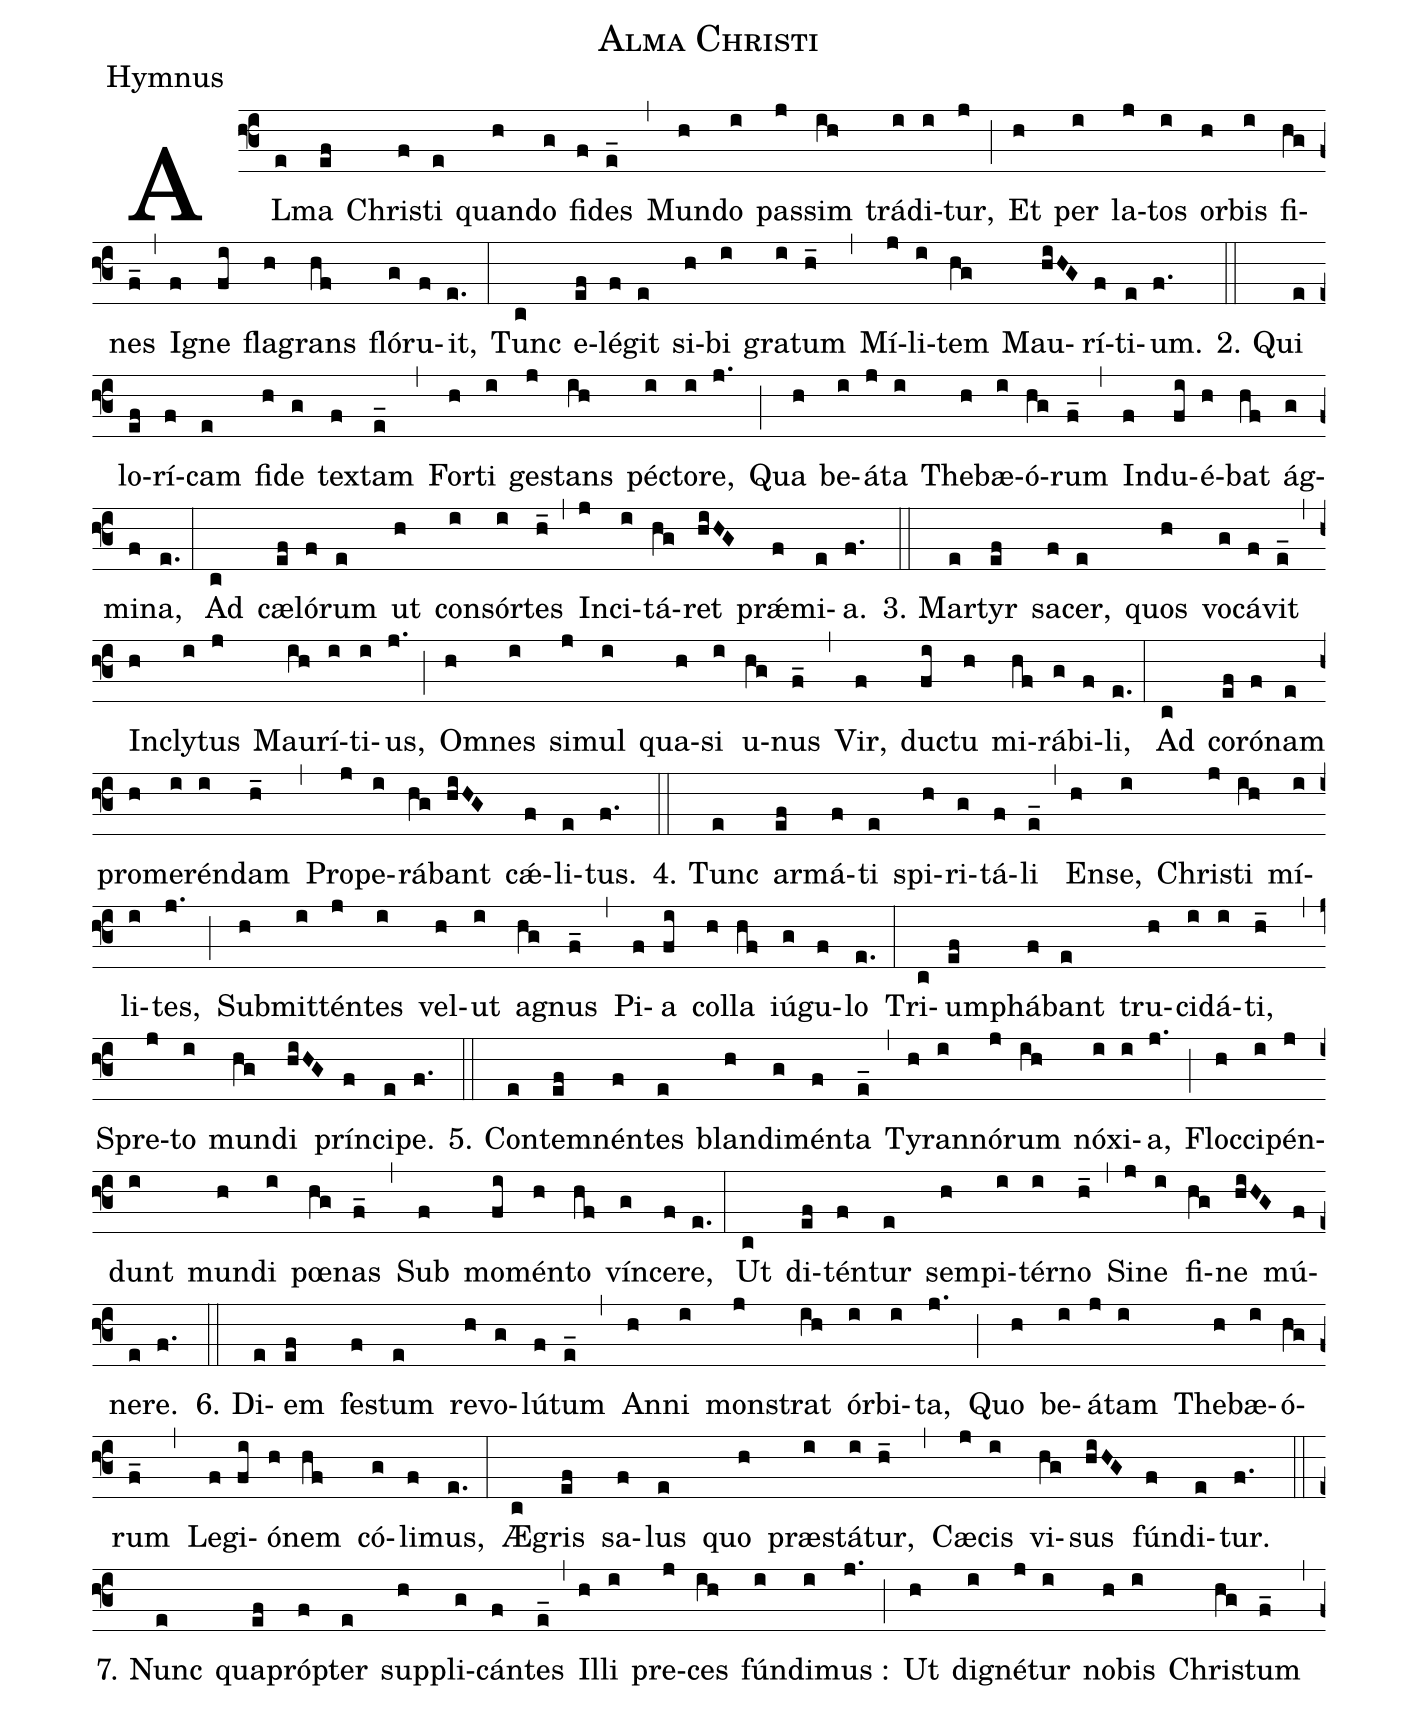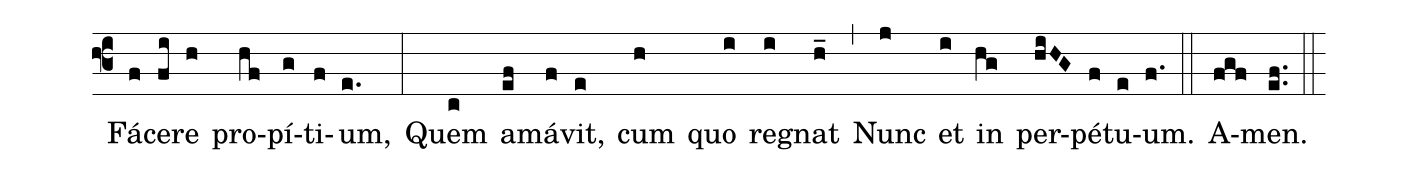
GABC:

name:Alma Christi;
office-part:Hymnus;
%%
(f3) AL(e)ma(ef) Chri(f)sti(e) quan(h)do(g) fi(f)des(e_) (,)
Mun(h)do(i) pas(j)sim(ih) trá(i)di(i)tur,(j) (;)
Et(h) per(i) la(j)tos(i) or(h)bis(i) fi(hg)nes(f_) (,)
I(f)gne(fi) fla(h)grans(hf) fló(g)ru(f)it,(e.) (:)
Tunc(c) e(ef)lé(f)git(e) si(h)bi(i) gra(i)tum(h_) (,)
Mí(j)li(i)tem(hg) Mau(hiHG)rí(f)ti(e)um.(f.) (::)

2. Qu{i}(e) lo(ef)rí(f)cam(e) fi(h)de(g) tex(f)tam(e_) (,)
For(h)ti(i) ge(j)stans(ih) pé(i)cto(i)re,(j.) (;)
Qua(h) be(i)á(j)ta(i) The(h)bæ(i)ó(hg)rum(f_) (,)
In(f)du(fi)é(h)bat(hf) ág(g)mi(f)na,(e.) (:)
Ad(c) cæ(ef)ló(f)rum(e) ut(h) con(i)sór(i)tes(h_) (,)
In(j)ci(i)tá(hg)ret(hiHG) prǽ(f)mi(e)a.(f.) (::)

3. M{a}r(e)tyr(ef) sa(f)cer,(e) quos(h) vo(g)cá(f)vit(e_) (,)
In(h)cly(i)tus(j) Mau(ih)rí(i)ti(i)us,(j.) (;)
O(h)mnes(i) si(j)mul(i) qua(h)si(i) u(hg)nus(f_) (,)
Vir,(f) du(fi)ctu(h) mi(hf)rá(g)bi(f)li,(e.) (:)
Ad(c) co(ef)ró(f)nam(e) pro(h)me(i)rén(i)dam(h_) (,)
Pro(j)pe(i)rá(hg)bant(hiHG) cǽ(f)li(e)tus.(f.) (::)

4. T{u}nc(e) ar(ef)má(f)ti(e) spi(h)ri(g)tá(f)li(e_) (,)
En(h)se,(i) Chri(j)sti(ih) mí(i)li(i)tes,(j.) (;)
Sub(h)mit(i)tén(j)tes(i) vel(h)ut(i) a(hg)gnus(f_) (,)
Pi(f)a(fi) col(h)la(hf) iú(g)gu(f)lo(e.) (:)
Tri(c)um(ef)phá(f)bant(e) tru(h)ci(i)dá(i)ti,(h_) (,)
Spre(j)to(i) mun(hg)di(hiHG) prín(f)ci(e)pe.(f.) (::)

5. Con(e)te(ef)mnén(f)tes(e) blan(h)di(g)mén(f)ta(e_) (,)
Ty(h)ran(i)nó(j)rum(ih) nó(i)xi(i)a,(j.) (;)
Floc(h)ci(i)pén(j)dunt(i) mun(h)di(i) pœ(hg)nas(f_) (,)
Sub(f) mo(fi)mén(h)to(hf) vín(g)ce(f)re,(e.) (:)
Ut(c) di(ef)tén(f)tur(e) sem(h)pi(i)tér(i)no(h_) (,)
Si(j)ne(i) fi(hg)ne(hiHG) mú(f)ne(e)re.(f.) (::)

6. Di(e)em(ef) fe(f)stum(e) re(h)vo(g)lú(f)tum(e_) (,)
An(h)ni(i) mon(j)strat(ih) ór(i)bi(i)ta,(j.) (;)
Quo(h) be(i)á(j)tam(i) The(h)bæ(i)ó(hg)rum(f_) (,)
Le(f)gi(fi)ó(h)nem(hf) có(g)li(f)mus,(e.) (:)
Æ(c)gris(ef) sa(f)lus(e) quo(h) præ(i)stá(i)tur,(h_) (,)
Cæ(j)cis(i) vi(hg)sus(hiHG) fún(f)di(e)tur.(f.) (::)

7. Nunc(e) qua(ef)pró(f)pter(e) sup(h)pli(g)cán(f)tes(e_) (,)
Il(h)li(i) pre(j)ces(ih) fún(i)di(i)mus :(j.) (;)
Ut(h) di(i)gné(j)tur(i) no(h)bis(i) Chri(hg)stum(f_) (,)
Fá(f)ce(fi)re(h) pro(hf)pí(g)ti(f)um,(e.) (:)
Quem(c) a(ef)má(f)vit,(e) cum(h) quo(i) re(i)gnat(h_) (,)
Nunc(j) et(i) in(hg) per(hiHG)pé(f)tu(e)um.(f.) (::)

A(fgf)men.(ef..) (::)
